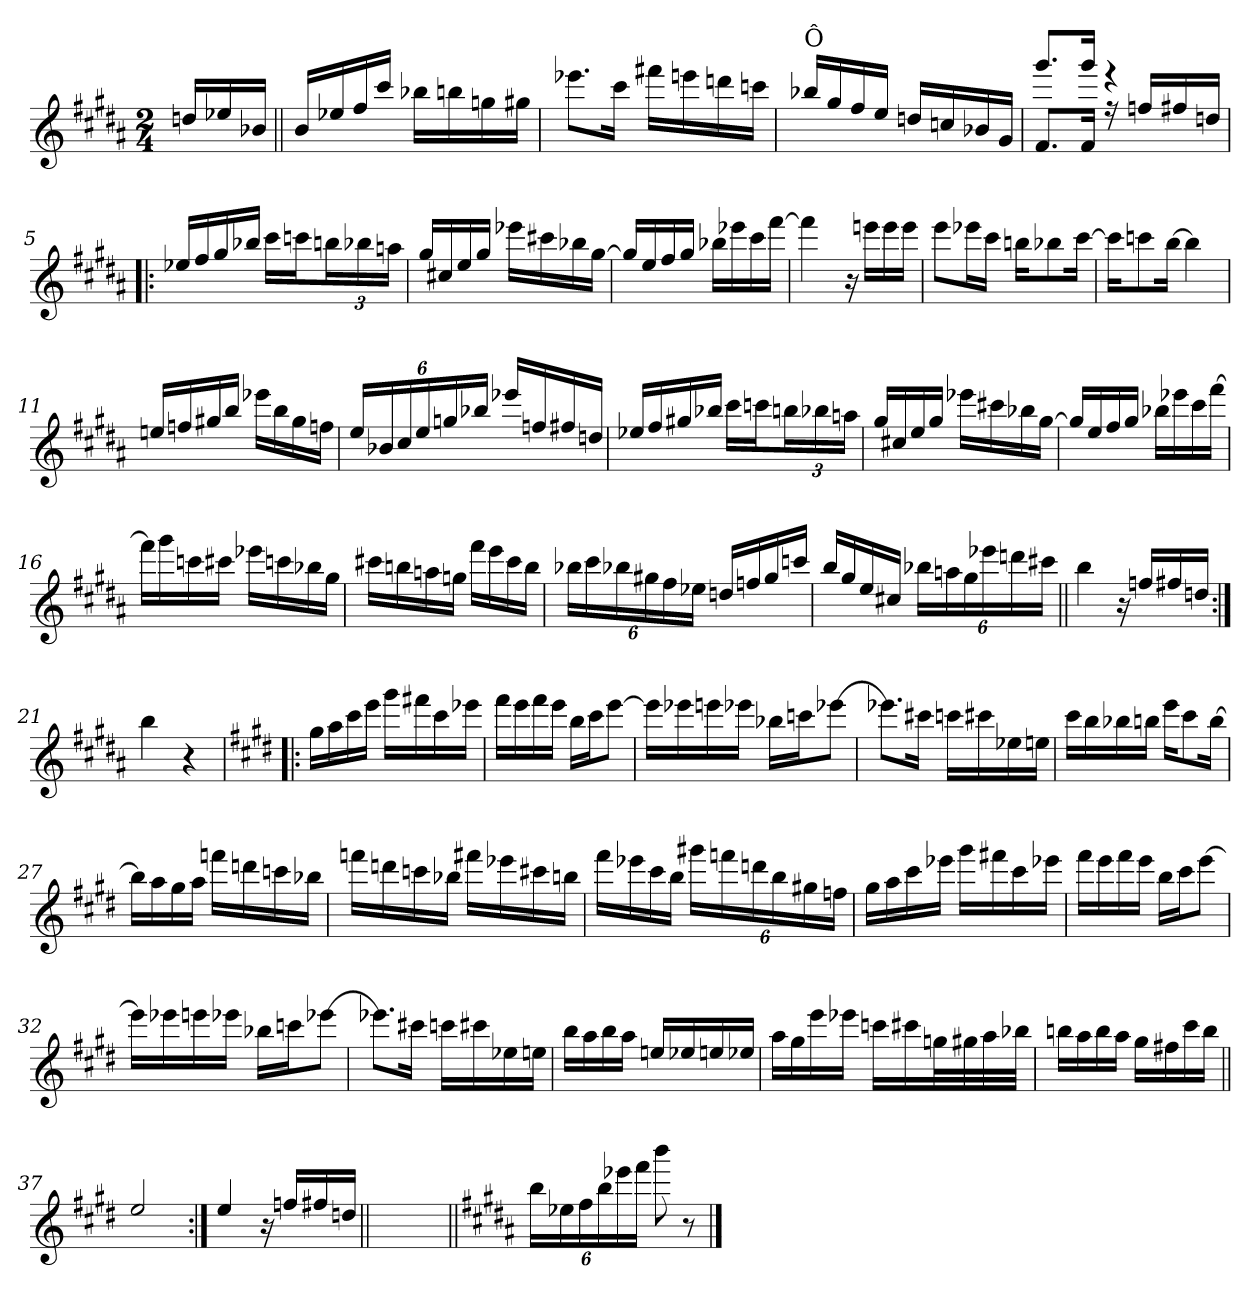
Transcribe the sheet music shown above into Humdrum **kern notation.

**kern
*part1
*staff1
*clefG2
*k[f#c#g#d#a#]
*B:
*M2/4
=
16ddn/LL
16ee-X/
16b-X/JJ
=1||
16b/LL
16ee-X/
16ff#/
16ccc#/JJ
16bb-X\LL
16bbn\
16ggn\
16gg#X\JJ
=2
8.eee-X\L
16ccc#\Jk
16fff#X\LL
16eeen\
16dddn\
16cccn\JJ
=3
!LO:TX:a:t=Ô
16bb-X/LL
16gg#/
16ff#/
16ee/JJ
16ddn/LL
16ccn/
16b-X/
16g#/JJ
!!LO:LB:g=z
=4
*^
8.f#/L	8.ggg#/L
16f#/Jk	16ggg#/Jk
16r	4rddd
16ffn/LL	.
16ff#X/	.
16ddn/JJ	.
*v	*v
=5!|:
16ee-X/LL
16ff#/
16gg#/
16bb-X/JJ
16ccc#\LL
16cccn\J
24bbn\L
24bb-X\
24aan\JJ
=6
16gg#/LL
16cc#X/
16ee/
16gg#/JJ
16eee-X\LL
16ccc#X\
16bb-X\
[16gg#\JJ
=7
16gg#/LL]
16ee/
16ff#/
16gg#/JJ
16bb-X\LL
16eee-X\
16ccc#\
[16fff#\JJ
!!LO:LB:g=z
=8
4fff#\]
16r
16eeen\LL
16eee\
16eee\JJ
=9
8eee\L
16eee-X\L
16ccc#\JJ
16bbn\KL
8bb-X\
[16ccc#\Jk
=10
16ccc#\KL]
8cccn\
[16bb\Jk
4bb\]
=11
16een/LL
16ffn/
16gg#X/
16bb/JJ
16eee-X\LL
16bb\
16gg#\
16ffn\JJ
!!LO:LB:g=z
=12
24ee/LL
24b-X/
24cc#/
24ee/
24ggn/
24bb-X/JJ
16eee-X/LL
16ffn/
16ff#X/
16ddn/JJ
=13
16ee-X/LL
16ff#/
16gg#X/
16bb-X/JJ
16ccc#\LL
16cccn\J
24bbn\L
24bb-X\
24aan\JJ
=14
16gg#/LL
16cc#X/
16ee/
16gg#/JJ
16eee-X\LL
16ccc#X\
16bb-X\
[16gg#\JJ
=15
16gg#/LL]
16ee/
16ff#/
16gg#/JJ
16bb-X\LL
16eee-X\
16ccc#\
[16fff#\JJ
!!LO:LB:g=z
=16
16fff#\LL]
16ggg#\
16cccn\
16ccc#X\JJ
16eee-X\LL
16cccn\
16bb-X\
16gg#\JJ
=17
16ccc#X\LL
16bbn\
16aan\
16ggn\JJ
16fff#\LL
16eee\
16ccc#\
16bb\JJ
=18
24bb-X\LL
24ccc#\
24bb-X\
24gg#X\
24ff#\
24ee-X\JJ
16ddn/LL
16ffn/
16gg#/
16cccn/JJ
=19
16bb/LL
16gg#/
16ee/
16cc#X/JJ
24bb-X\LL
24aan\
24gg#\
24eee-X\
24dddn\
24ccc#X\JJ
!!LO:LB:g=z
=20||
4bb\
16r
16ffn/LL
16ff#X/
16ddn/JJ
=21:|!
4bb\
4r
=22!|:
*k[f#c#g#d#]
*E:
16gg#\LL
16aa\
16ccc#\
16eee\JJ
16ggg#\LL
16fff#X\
16ccc#\
16eee-X\JJ
=23
16fff#\LL
16eee\
16fff#\
16eee\JJ
16bb\LL
16ccc#\J
[8eee\J
!!LO:LB:g=z
=24
16eeen\LL]
16eee-X\
16eeen\
16eee-X\JJ
16bb-X\LL
16cccn\J
[8eee-X\J
=25
8.eee-X\L]
16ccc#X\Jk
16cccn\LL
16ccc#X\
16ee-X\
16een\JJ
=26
16ccc#\LL
16bb\
16bb-X\
16bbn\JJ
16eee\KL
8ccc#\
[16bb\Jk
=27
16bb\LL]
16aa\
16gg#\
16aa\JJ
16fffn\LL
16dddn\
16cccn\
16bb-X\JJ
!!LO:LB:g=z
=28
16fffn\LL
16dddn\
16cccn\
16bb-X\JJ
16fff#X\LL
16eee-X\
16ccc#X\
16bbn\JJ
=29
16fff#\LL
16eee-X\
16ccc#\
16bb\JJ
24ggg#X\LL
24fffn\
24dddn\
24bb\
24gg#X\
24ffn\JJ
=30
16gg#\LL
16aa\
16ccc#\
16eee-X\JJ
16ggg#\LL
16fff#X\
16ccc#\
16eee-X\JJ
=31
16fff#\LL
16eee\
16fff#\
16eee\JJ
16bb\LL
16ccc#\J
[8eee\J
!!LO:LB:g=z
=32
16eeen\LL]
16eee-X\
16eeen\
16eee-X\JJ
16bb-X\LL
16cccn\J
[8eee-X\J
=33
8.eee-X\L]
16ccc#X\Jk
16cccn\LL
16ccc#X\
16ee-X\
16een\JJ
=34
16bb\LL
16aa\
16bb\
16aa\JJ
16een/LL
16ee-X/
16een/
16ee-X/JJ
=35
16aa\LL
16gg#\
16eee\
16eee-X\JJ
16cccn\LL
16ccc#X\
32ggn\L
32gg#X\
32aa\
32bb-X\JJJ
!!LO:LB:g=z
=36
16bbn\LL
16aa\
16bb\
16aa\JJ
16gg#\LL
16ff#X\
16ccc#\
16bb\JJ
=37||
2ee/
=38:|!
4ee/
16r
16ffn/LL
16ff#X/
16ddn/JJ
=39||
2ryy
=40||
*k[f#c#g#d#a#]
*B:
24bb\LL
24ee-X\
24ff#\
24bb\
24eee-X\
24fff#\JJ
8bbb\
8r
==
*-
